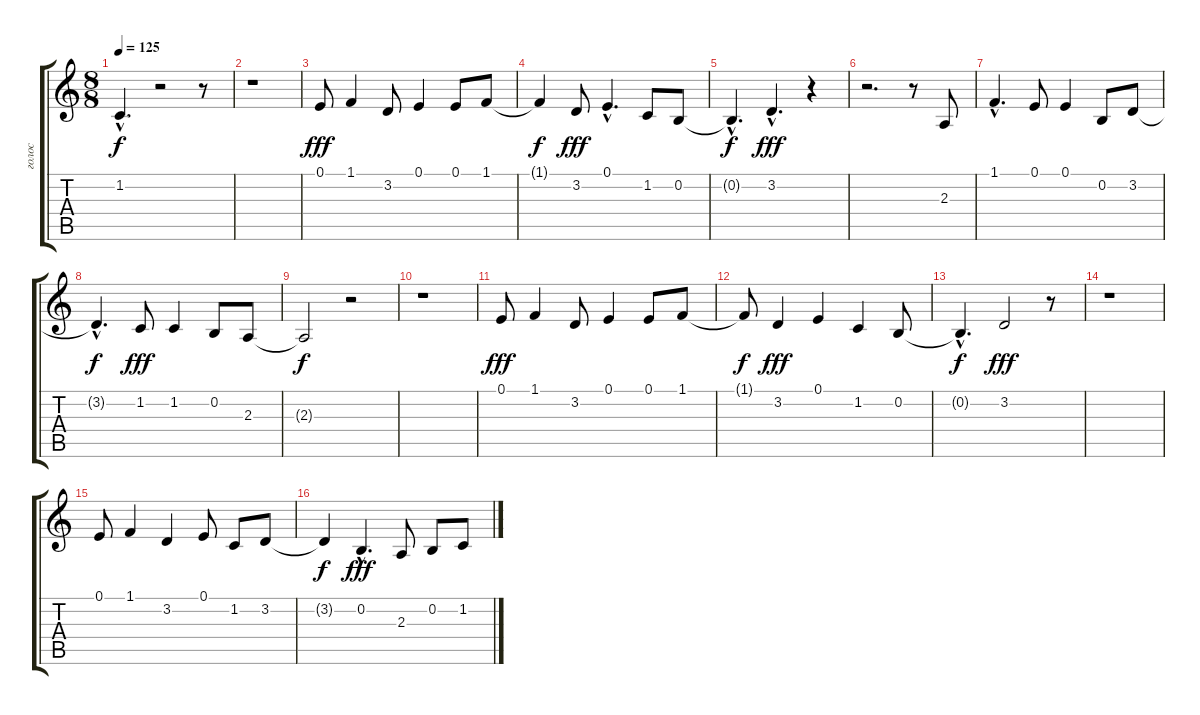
\track ("голос" "голос") {instrument tenorsax}
\staff {score tabs}
\tuning (E4 B3 G3 D3 A2 E2) {hide}
\ts (8 8)
\tempo 125
\clef g2
\ks c
1.2{hac t}.4{d dy f} r.2 r.8 |
r.1 |
0.1.8{dy fff} 1.1.4 3.2.8 0.1.4 0.1.8 1.1.8 |
1.1{t}.4{dy f} 3.2.8{dy fff} 0.1{hac}.4{d} 1.2.8 0.2.8 |
0.2{hac t}.4{d dy f} 3.2{hac}.4{d dy fff} r.4 |
r.2{d} r.8 2.3.8 |
1.1{hac}.4{d} 0.1.8 0.1.4 0.2.8 3.2.8 |
3.2{hac t}.4{d dy f} 1.2.8{dy fff} 1.2.4 0.2.8 2.3.8 |
2.3{t}.2{dy f} r.2 |
r.1 |
0.1.8{dy fff} 1.1.4 3.2.8 0.1.4 0.1.8 1.1.8 |
1.1{t}.8{dy f} 3.2.4{dy fff} 0.1.4 1.2.4 0.2.8 |
0.2{hac t}.4{d dy f} 3.2.2{dy fff} r.8 |
r.1 |
0.1.8 1.1.4 3.2.4 0.1.8 1.2.8 3.2.8 |
3.2{t}.4{dy f} 0.2{hac}.4{d dy fff} 2.3.8 0.2.8 1.2.8
